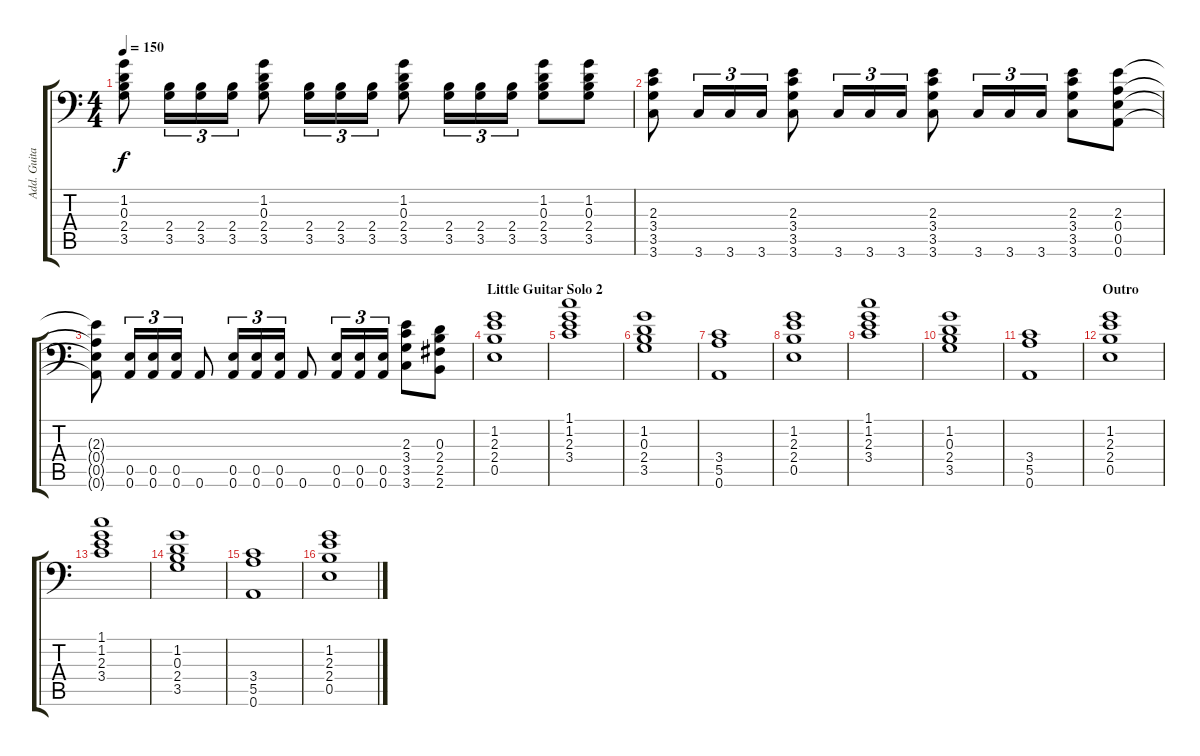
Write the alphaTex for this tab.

\track ("Add. Guitar - A Tunning" "Add. Guita") {instrument distortionguitar}
\staff {score tabs}
\tuning (B3 Gb3 D3 A2 E2 A1) {hide}
\ts (4 4)
\tempo 150
\clef f4
\ks c
(1.2{t} 0.3{t} 2.4{t} 3.5{t}).8{dy f} (2.4 3.5).16{tu (3 2)} (2.4 3.5).16{tu (3 2)} (2.4 3.5).16{tu (3 2)} (1.2 0.3 2.4 3.5).8 (2.4 3.5).16{tu (3 2)} (2.4 3.5).16{tu (3 2)} (2.4 3.5).16{tu (3 2)} (1.2 0.3 2.4 3.5).8 (2.4 3.5).16{tu (3 2)} (2.4 3.5).16{tu (3 2)} (2.4 3.5).16{tu (3 2)} (1.2 0.3 2.4 3.5).8 (1.2 0.3 2.4 3.5).8 |
(2.3 3.4 3.5 3.6).8 3.6.16{tu (3 2)} 3.6.16{tu (3 2)} 3.6.16{tu (3 2)} (2.3 3.4 3.5 3.6).8 3.6.16{tu (3 2)} 3.6.16{tu (3 2)} 3.6.16{tu (3 2)} (2.3 3.4 3.5 3.6).8 3.6.16{tu (3 2)} 3.6.16{tu (3 2)} 3.6.16{tu (3 2)} (2.3 3.4 3.5 3.6).8 (2.3 0.4 0.5 0.6).8 |
(2.3{t} 0.4{t} 0.5{t} 0.6{t}).8 (0.5 0.6).16{tu (3 2)} (0.5 0.6).16{tu (3 2)} (0.5 0.6).16{tu (3 2)} 0.6.8 (0.5 0.6).16{tu (3 2)} (0.5 0.6).16{tu (3 2)} (0.5 0.6).16{tu (3 2)} 0.6.8 (0.5 0.6).16{tu (3 2)} (0.5 0.6).16{tu (3 2)} (0.5 0.6).16{tu (3 2)} (2.3 3.4 3.5 3.6).8 (0.3 2.4 2.5 2.6).8 |
\section ("" "Little Guitar Solo 2")
(1.2 2.3 2.4 0.5).1 |
(1.1 1.2 2.3 3.4).1 |
(1.2 0.3 2.4 3.5).1 |
(3.4 5.5 0.6).1 |
(1.2 2.3 2.4 0.5).1 |
(1.1 1.2 2.3 3.4).1 |
(1.2 0.3 2.4 3.5).1 |
(3.4 5.5 0.6).1 |
\section ("" "Outro")
(1.2 2.3 2.4 0.5).1 |
(1.1 1.2 2.3 3.4).1 |
(1.2 0.3 2.4 3.5).1 |
(3.4 5.5 0.6).1 |
(1.2 2.3 2.4 0.5).1
